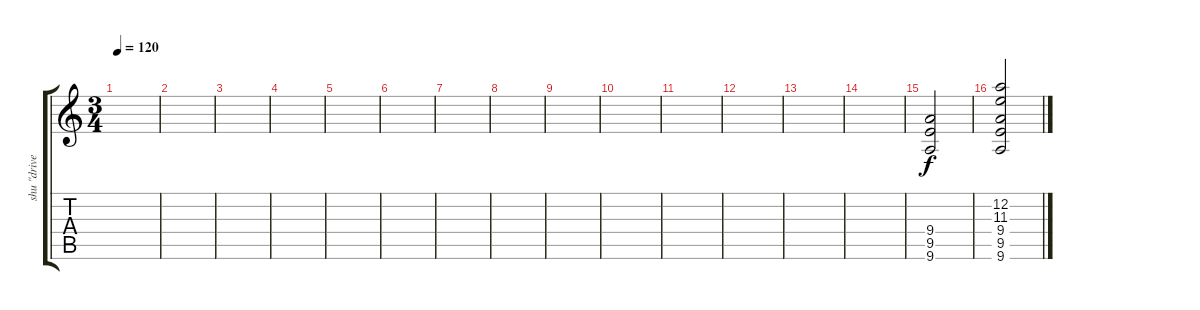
\track ("shu \"drive\"" "shu \"drive") {instrument overdrivenguitar}
\staff {score tabs}
\tuning (D4 A3 F3 C3 G2 C2) {hide}
\ts (3 4)
\tempo 120
\clef g2
\ks c
|
|
|
|
|
|
|
|
|
|
|
|
|
|
(9.4 9.5 9.6).2 |
(12.2 11.3 9.4 9.5 9.6).2
